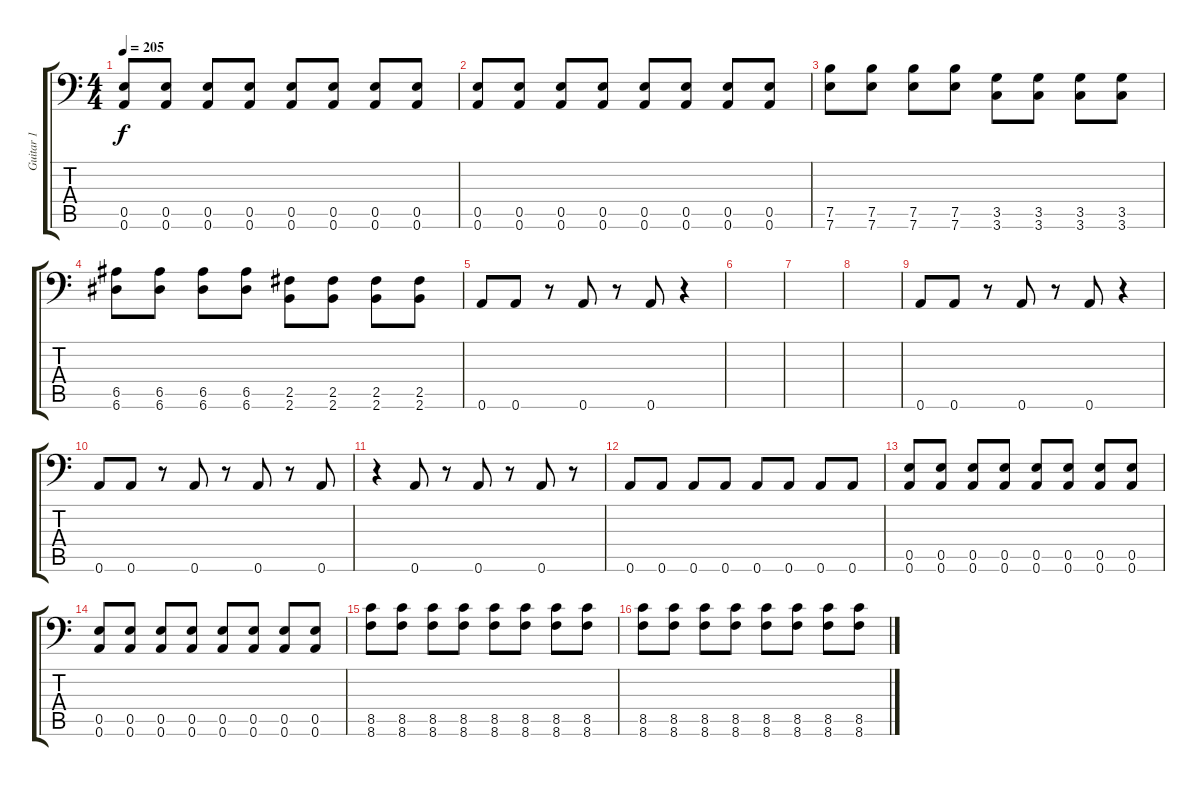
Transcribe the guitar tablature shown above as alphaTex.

\track ("Guitar 1" "Guitar 1") {instrument distortionguitar}
\staff {score tabs}
\tuning (B3 Gb3 D3 A2 E2 A1) {hide}
\ts (4 4)
\tempo 205
\clef f4
\ks c
(0.5 0.6).8{dy f} (0.5 0.6).8 (0.5 0.6).8 (0.5 0.6).8 (0.5 0.6).8 (0.5 0.6).8 (0.5 0.6).8 (0.5 0.6).8 |
(0.5 0.6).8 (0.5 0.6).8 (0.5 0.6).8 (0.5 0.6).8 (0.5 0.6).8 (0.5 0.6).8 (0.5 0.6).8 (0.5 0.6).8 |
(7.5 7.6).8 (7.5 7.6).8 (7.5 7.6).8 (7.5 7.6).8 (3.5 3.6).8 (3.5 3.6).8 (3.5 3.6).8 (3.5 3.6).8 |
(6.5 6.6).8 (6.5 6.6).8 (6.5 6.6).8 (6.5 6.6).8 (2.5 2.6).8 (2.5 2.6).8 (2.5 2.6).8 (2.5 2.6).8 |
0.6.8 0.6.8 r.8 0.6.8 r.8 0.6.8 r.4 |
|
|
|
0.6.8 0.6.8 r.8 0.6.8 r.8 0.6.8 r.4 |
0.6.8 0.6.8 r.8 0.6.8 r.8 0.6.8 r.8 0.6.8 |
r.4 0.6.8 r.8 0.6.8 r.8 0.6.8 r.8 |
0.6.8 0.6.8 0.6.8 0.6.8 0.6.8 0.6.8 0.6.8 0.6.8 |
(0.5 0.6).8 (0.5 0.6).8 (0.5 0.6).8 (0.5 0.6).8 (0.5 0.6).8 (0.5 0.6).8 (0.5 0.6).8 (0.5 0.6).8 |
(0.5 0.6).8 (0.5 0.6).8 (0.5 0.6).8 (0.5 0.6).8 (0.5 0.6).8 (0.5 0.6).8 (0.5 0.6).8 (0.5 0.6).8 |
(8.5 8.6).8 (8.5 8.6).8 (8.5 8.6).8 (8.5 8.6).8 (8.5 8.6).8 (8.5 8.6).8 (8.5 8.6).8 (8.5 8.6).8 |
(8.5 8.6).8 (8.5 8.6).8 (8.5 8.6).8 (8.5 8.6).8 (8.5 8.6).8 (8.5 8.6).8 (8.5 8.6).8 (8.5 8.6).8
